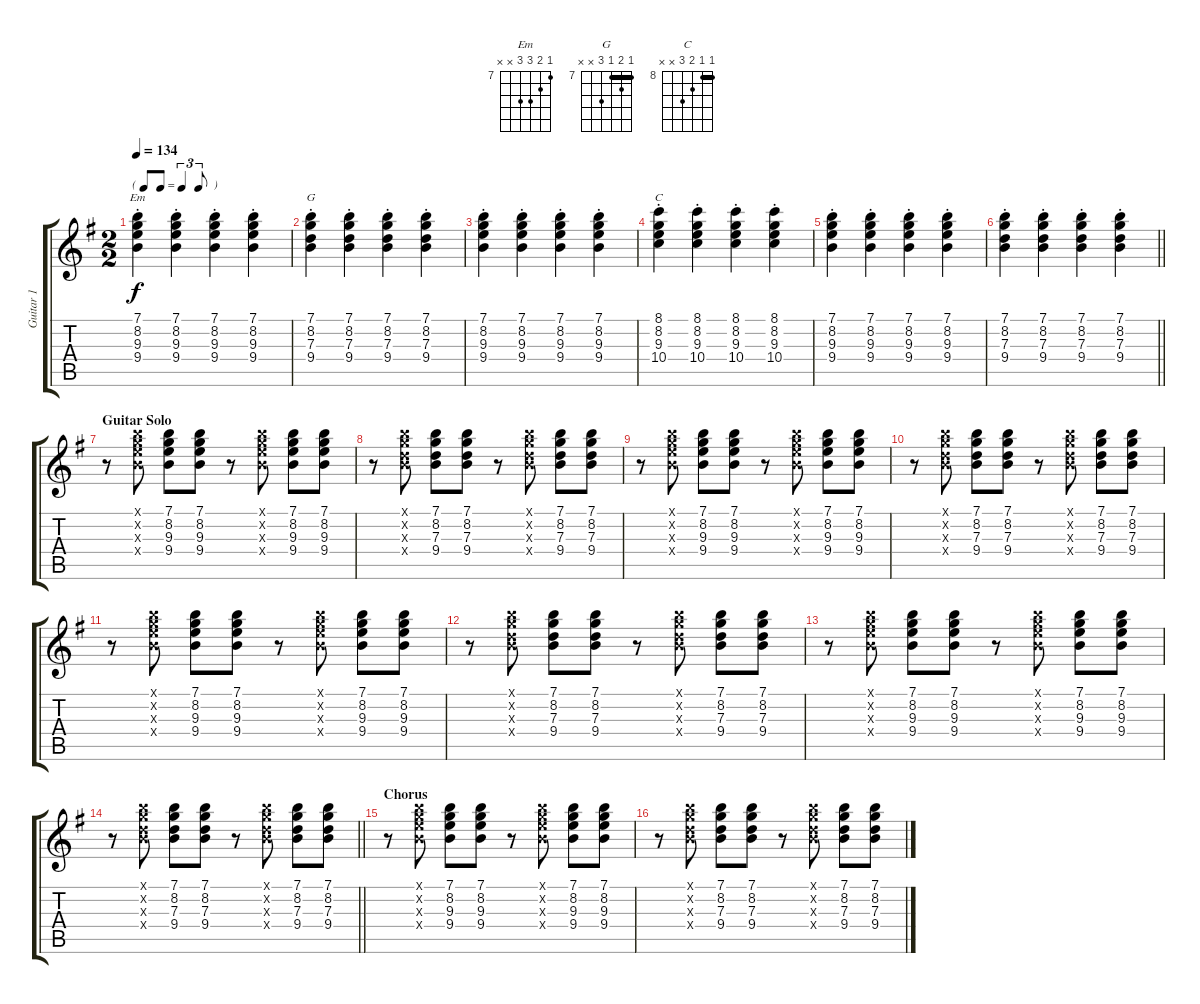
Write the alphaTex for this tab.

\track ("Guitar 1" "Guitar 1") {instrument overdrivenguitar}
\staff {score tabs}
\tuning (E4 B3 G3 D3 A2 E2) {hide}
\chord ("Em" 7 8 9 9 x x) {firstfret 7}
\chord ("G" 7 8 7 9 x x) {firstfret 7 barre 7}
\chord ("C" 8 8 9 10 x x) {firstfret 8 barre 8}
\ts (2 2)
\tf triplet8th
\tempo 134
\clef g2
\ks g
(7.1{st} 8.2{st} 9.3{st} 9.4{st}).4{ch "Em" dy f} (7.1{st} 8.2{st} 9.3{st} 9.4{st}).4 (7.1{st} 8.2{st} 9.3{st} 9.4{st}).4 (7.1{st} 8.2{st} 9.3{st} 9.4{st}).4 |
(7.1{st} 8.2{st} 7.3{st} 9.4{st}).4{ch "G"} (7.1{st} 8.2{st} 7.3{st} 9.4{st}).4 (7.1{st} 8.2{st} 7.3{st} 9.4{st}).4 (7.1{st} 8.2{st} 7.3{st} 9.4{st}).4 |
(7.1{st} 8.2{st} 9.3{st} 9.4{st}).4 (7.1{st} 8.2{st} 9.3{st} 9.4{st}).4 (7.1{st} 8.2{st} 9.3{st} 9.4{st}).4 (7.1{st} 8.2{st} 9.3{st} 9.4{st}).4 |
(8.1{st} 8.2{st} 9.3{st} 10.4{st}).4{ch "C"} (8.1{st} 8.2{st} 9.3{st} 10.4{st}).4 (8.1{st} 8.2{st} 9.3{st} 10.4{st}).4 (8.1{st} 8.2{st} 9.3{st} 10.4{st}).4 |
(7.1{st} 8.2{st} 9.3{st} 9.4{st}).4 (7.1{st} 8.2{st} 9.3{st} 9.4{st}).4 (7.1{st} 8.2{st} 9.3{st} 9.4{st}).4 (7.1{st} 8.2{st} 9.3{st} 9.4{st}).4 |
\barLineRight lightlight
(7.1{st} 8.2{st} 7.3{st} 9.4{st}).4 (7.1{st} 8.2{st} 7.3{st} 9.4{st}).4 (7.1{st} 8.2{st} 7.3{st} 9.4{st}).4 (7.1{st} 8.2{st} 7.3{st} 9.4{st}).4 |
\section ("" "Guitar Solo")
r.8 (7.1{x} 8.2{x} 9.3{x} 9.4{x}).8 (7.1 8.2 9.3 9.4).8 (7.1 8.2 9.3 9.4).8 r.8 (7.1{x} 8.2{x} 9.3{x} 9.4{x}).8 (7.1 8.2 9.3 9.4).8 (7.1 8.2 9.3 9.4).8 |
r.8 (7.1{x} 8.2{x} 7.3{x} 9.4{x}).8 (7.1 8.2 7.3 9.4).8 (7.1 8.2 7.3 9.4).8 r.8 (7.1{x} 8.2{x} 7.3{x} 9.4{x}).8 (7.1 8.2 7.3 9.4).8 (7.1 8.2 7.3 9.4).8 |
r.8 (7.1{x} 8.2{x} 9.3{x} 9.4{x}).8 (7.1 8.2 9.3 9.4).8 (7.1 8.2 9.3 9.4).8 r.8 (7.1{x} 8.2{x} 9.3{x} 9.4{x}).8 (7.1 8.2 9.3 9.4).8 (7.1 8.2 9.3 9.4).8 |
r.8 (7.1{x} 8.2{x} 7.3{x} 9.4{x}).8 (7.1 8.2 7.3 9.4).8 (7.1 8.2 7.3 9.4).8 r.8 (7.1{x} 8.2{x} 7.3{x} 9.4{x}).8 (7.1 8.2 7.3 9.4).8 (7.1 8.2 7.3 9.4).8 |
r.8 (7.1{x} 8.2{x} 9.3{x} 9.4{x}).8 (7.1 8.2 9.3 9.4).8 (7.1 8.2 9.3 9.4).8 r.8 (7.1{x} 8.2{x} 9.3{x} 9.4{x}).8 (7.1 8.2 9.3 9.4).8 (7.1 8.2 9.3 9.4).8 |
r.8 (7.1{x} 8.2{x} 7.3{x} 9.4{x}).8 (7.1 8.2 7.3 9.4).8 (7.1 8.2 7.3 9.4).8 r.8 (7.1{x} 8.2{x} 7.3{x} 9.4{x}).8 (7.1 8.2 7.3 9.4).8 (7.1 8.2 7.3 9.4).8 |
r.8 (7.1{x} 8.2{x} 9.3{x} 9.4{x}).8 (7.1 8.2 9.3 9.4).8 (7.1 8.2 9.3 9.4).8 r.8 (7.1{x} 8.2{x} 9.3{x} 9.4{x}).8 (7.1 8.2 9.3 9.4).8 (7.1 8.2 9.3 9.4).8 |
\barLineRight lightlight
r.8 (7.1{x} 8.2{x} 7.3{x} 9.4{x}).8 (7.1 8.2 7.3 9.4).8 (7.1 8.2 7.3 9.4).8 r.8 (7.1{x} 8.2{x} 7.3{x} 9.4{x}).8 (7.1 8.2 7.3 9.4).8 (7.1 8.2 7.3 9.4).8 |
\section ("" "Chorus")
r.8 (7.1{x} 8.2{x} 9.3{x} 9.4{x}).8 (7.1 8.2 9.3 9.4).8 (7.1 8.2 9.3 9.4).8 r.8 (7.1{x} 8.2{x} 9.3{x} 9.4{x}).8 (7.1 8.2 9.3 9.4).8 (7.1 8.2 9.3 9.4).8 |
r.8 (7.1{x} 8.2{x} 7.3{x} 9.4{x}).8 (7.1 8.2 7.3 9.4).8 (7.1 8.2 7.3 9.4).8 r.8 (7.1{x} 8.2{x} 7.3{x} 9.4{x}).8 (7.1 8.2 7.3 9.4).8 (7.1 8.2 7.3 9.4).8
